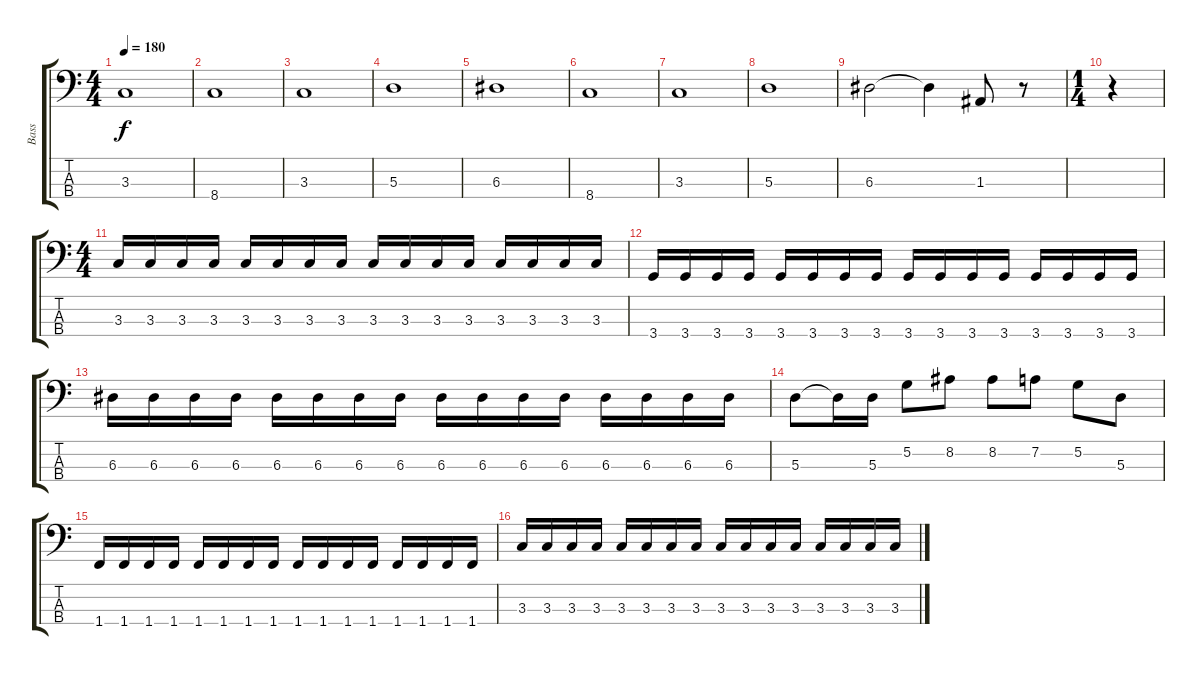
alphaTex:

\track ("Bass" "Bass") {instrument electricbassfinger}
\staff {score tabs}
\tuning (G2 D2 A1 E1) {hide}
\ts (4 4)
\tempo 180
\clef f4
\ks c
3.3.1{dy f} |
8.4.1 |
3.3.1 |
5.3.1 |
6.3.1 |
8.4.1 |
3.3.1 |
5.3.1 |
6.3.2 6.3{t}.4 1.3.8 r.8 |
\ts (1 4)
r.4 |
\ts (4 4)
3.3.16 3.3.16 3.3.16 3.3.16 3.3.16 3.3.16 3.3.16 3.3.16 3.3.16 3.3.16 3.3.16 3.3.16 3.3.16 3.3.16 3.3.16 3.3.16 |
3.4.16 3.4.16 3.4.16 3.4.16 3.4.16 3.4.16 3.4.16 3.4.16 3.4.16 3.4.16 3.4.16 3.4.16 3.4.16 3.4.16 3.4.16 3.4.16 |
6.3.16 6.3.16 6.3.16 6.3.16 6.3.16 6.3.16 6.3.16 6.3.16 6.3.16 6.3.16 6.3.16 6.3.16 6.3.16 6.3.16 6.3.16 6.3.16 |
5.3.8 5.3{t}.16 5.3.16 5.2.8 8.2.8 8.2.8 7.2.8 5.2.8 5.3.8 |
1.4.16 1.4.16 1.4.16 1.4.16 1.4.16 1.4.16 1.4.16 1.4.16 1.4.16 1.4.16 1.4.16 1.4.16 1.4.16 1.4.16 1.4.16 1.4.16 |
3.3.16 3.3.16 3.3.16 3.3.16 3.3.16 3.3.16 3.3.16 3.3.16 3.3.16 3.3.16 3.3.16 3.3.16 3.3.16 3.3.16 3.3.16 3.3.16
